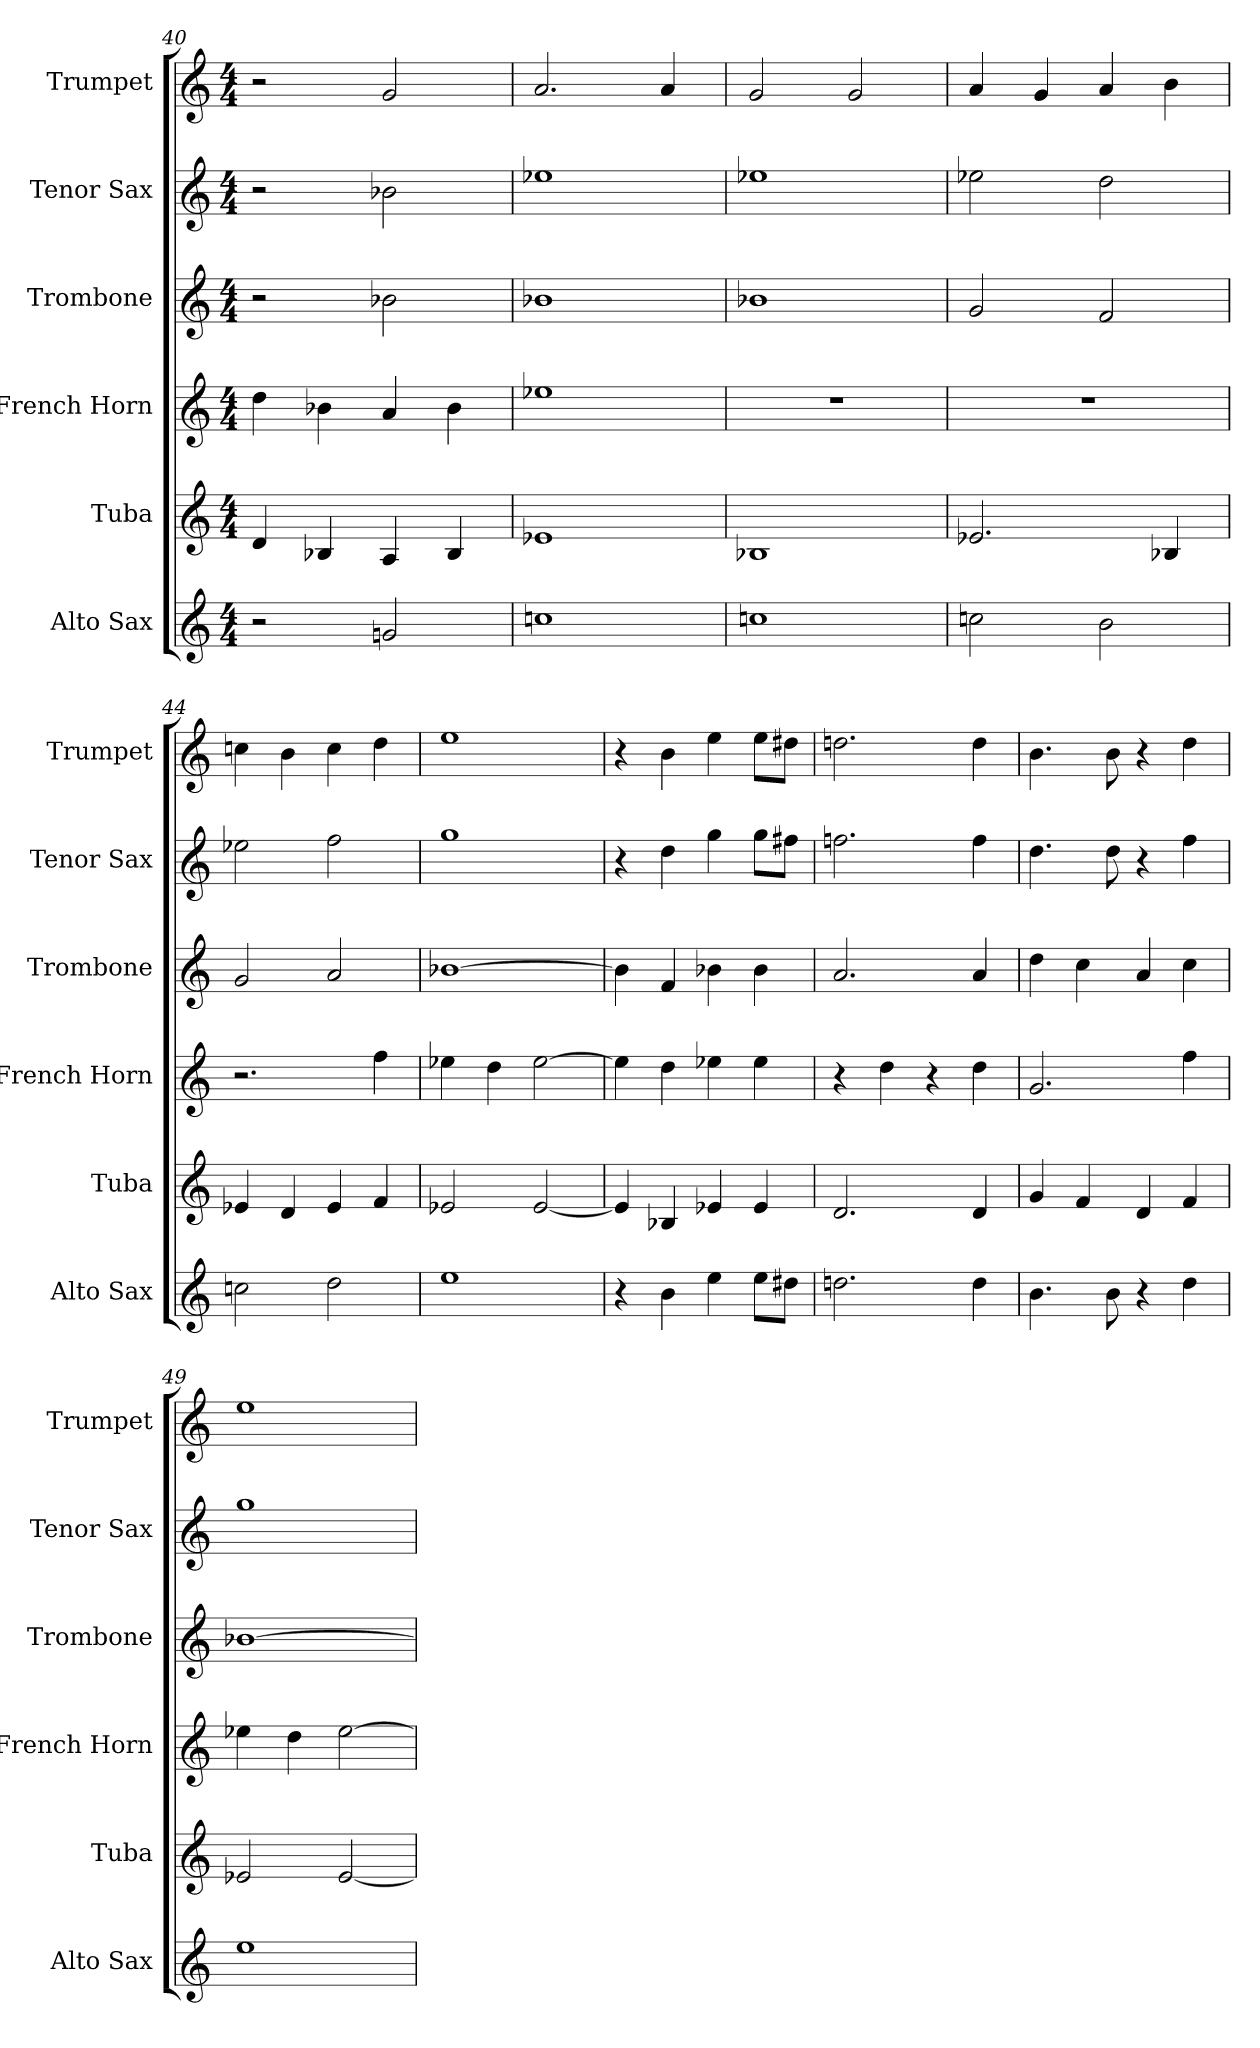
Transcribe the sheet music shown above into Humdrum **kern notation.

**kern	**kern	**kern	**kern	**kern	**kern
*part6	*part5	*part4	*part3	*part2	*part1
*staff6	*staff5	*staff4	*staff3	*staff2	*staff1
*I"Alto Sax	*I"Tuba	*I"French Horn	*I"Trombone	*I"Tenor Sax	*I"Trumpet
*I'Alto Sax	*I'Tuba	*I'French Horn	*I'Trombone	*I'Tenor Sax	*I'Trumpet
*clefG2	*clefG2	*clefG2	*clefG2	*clefG2	*clefG2
*ITrd5c9	*ITrd15c26	*ITrd8c14	*ITrd8c14	*ITrd8c14	*ITrd1c2
*M4/4	*M4/4	*M4/4	*M4/4	*M4/4	*M4/4
=40	=40	=40	=40	=40	=40
2r	4DD	4d	2r	2r	2r
.	4BBB-	4B-	.	.	.
2B-	4AAA	4A	2B-	2B-	2f
.	4BBB-	4B-	.	.	.
=41	=41	=41	=41	=41	=41
1e-	1EE-	1e-	1B-	1e-	2.g
.	.	.	.	.	4g
=42	=42	=42	=42	=42	=42
1e-	1BBB-	1r	1B-	1e-	2f
.	.	.	.	.	2f
=43	=43	=43	=43	=43	=43
2e-	2.EE-	1r	2G	2e-	4g
.	.	.	.	.	4f
2d	.	.	2F	2d	4g
.	4BBB-	.	.	.	4a
=44	=44	=44	=44	=44	=44
2e-	4EE-	2.r	2G	2e-	4b-
.	4DD	.	.	.	4a
2f	4EE-	.	2A	2f	4b-
.	4FF	4f	.	.	4cc
=45	=45	=45	=45	=45	=45
1g	2EE-	4e-	[1B-	1g	1dd
.	.	4d	.	.	.
.	[2EE-	[2e-	.	.	.
=46	=46	=46	=46	=46	=46
4r	4EE-]	4e-]	4B-]	4r	4r
4d	4BBB-	4d	4F	4d	4a
4g	4EE-	4e-	4B-	4g	4dd
8gL	4EE-	4e-	4B-	8gL	8ddL
8f#XJ	.	.	.	8f#XJ	8cc#XJ
=47	=47	=47	=47	=47	=47
2.fn	2.DD	4r	2.A	2.fn	2.ccn
.	.	4d	.	.	.
.	.	4r	.	.	.
4f	4DD	4d	4A	4f	4cc
=48	=48	=48	=48	=48	=48
4.d	4GG	2.G	4d	4.d	4.a
.	4FF	.	4c	.	.
8d	.	.	.	8d	8a
4r	4DD	.	4A	4r	4r
4f	4FF	4f	4c	4f	4cc
=49	=49	=49	=49	=49	=49
1g	2EE-	4e-	[1B-	1g	1dd
.	.	4d	.	.	.
.	[2EE-	[2e-	.	.	.
=	=	=	=	=	=
*-	*-	*-	*-	*-	*-
